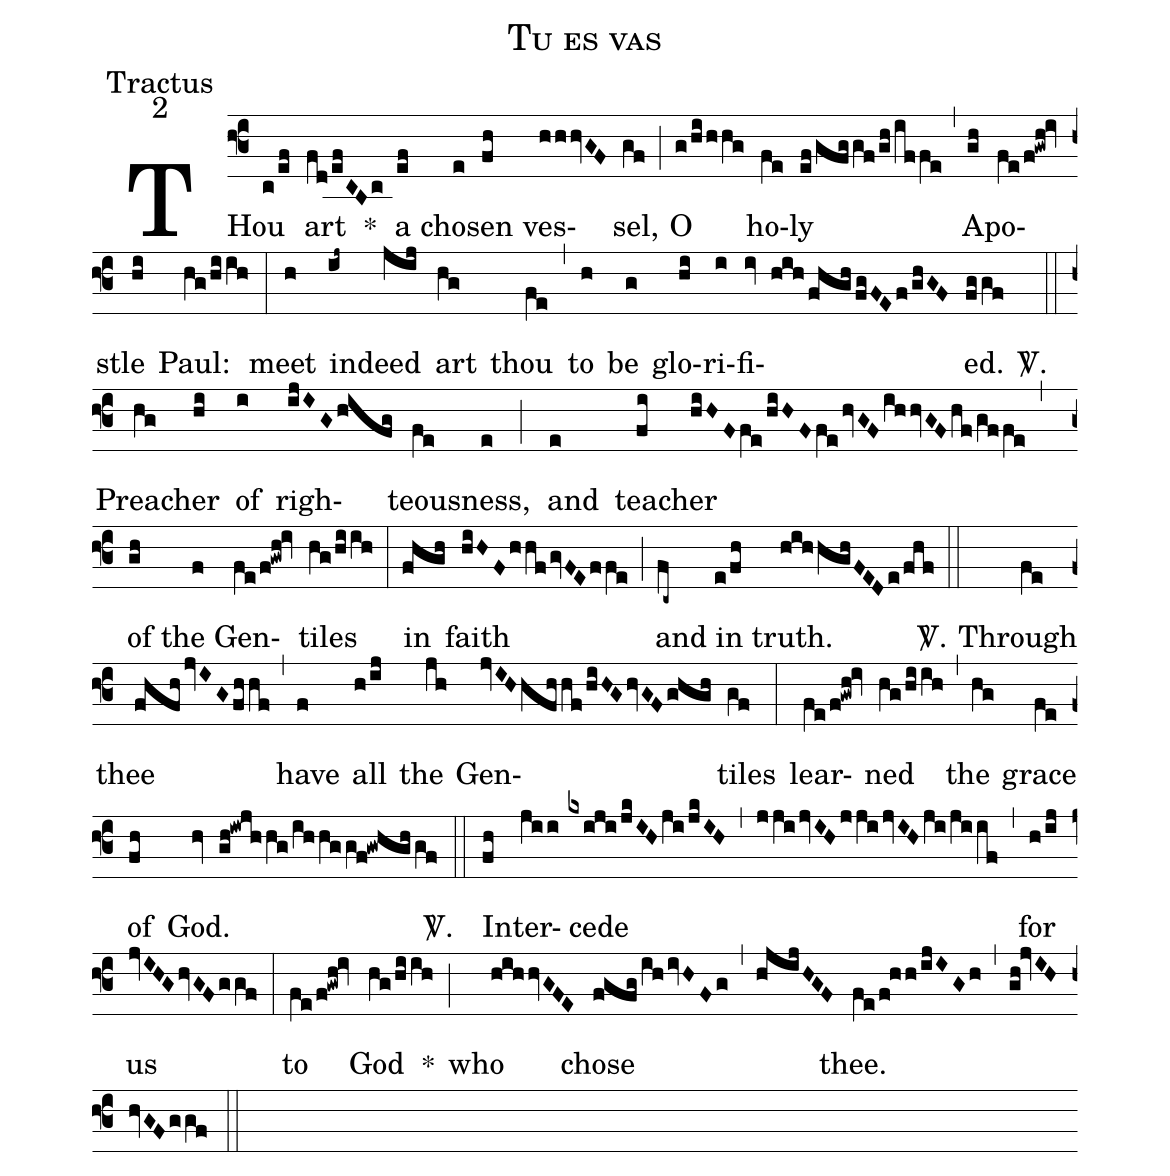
name:Tu es vas;
office-part:Tractus;
mode:2;
%%
(f3) THou(c/ef) art(fd/efCBc) *() a(ef) cho(e)sen(fh) ves(hhhvGF)sel,(gf) (;) O(g/hi/hhg) ho(fe)ly(ef/gfggf/gh/iffe) (,) A(gh)po(fe/f!gwh!iv)stle(hi) Paul:(hg/hiih) (:) meet(h) in(ij~)deed(jij) art(hg) thou(fe) (,) to(h) be(g) glo(hi)ri(i)fi(iv hih/fhgh/fgFEf/ghGF)ed.(fggf) <sp>V/</sp>.(::) Prea(hg)cher(hi) of(i) righ(ijIG/hifg)teous(fe)ness,(e) (;) and(e) tea(fi)cher(hiHFfe/hiHFfe/hvGF/ihhvGF/hf/gffe) (,) of(gh) the(f) Gen(fe/f!gwh!iv)tiles(hg/hiih) (:) in(fhgh) faith(hiHF/hhf/gvFE/ffe) (;) and(fc~) in(e/fh) truth.(hihhghFED/e/fhf) <sp>V/</sp>.(::) Through(fe) thee(fhfh/jvIG/fhhf) (,) have(f) all(h/ij) the(jh) Gen(jvIHhfhhf/hiHG/hvGF/ghgh)tiles(gf) (:) lear(fe/f!gwh!iv)ned(hg/hiih) (,) the(hg) grace(fe) of(fh) God.(hv gh!iwjhhg/ihhggf!gwhgh/gf) <sp>V/</sp>.(::) In(fh)ter(jii)cede(kxiji/jkIH/ji/jkIH) (,) (jji/jvIH/jji/jvIH/ji/jiif) (,) for(h/ij) us(jvIHG/hvGFggf) (:) to(fe/f!gwh!iv) God(hg/hiih) *(;) who(hihhvGFE) chose(fgfg/ih/ivHFg) (,) (hjijHGF) thee.(fe/f!hh/ijIGh) (,) (gh!jvIH/hvGF/ggf) (::)
